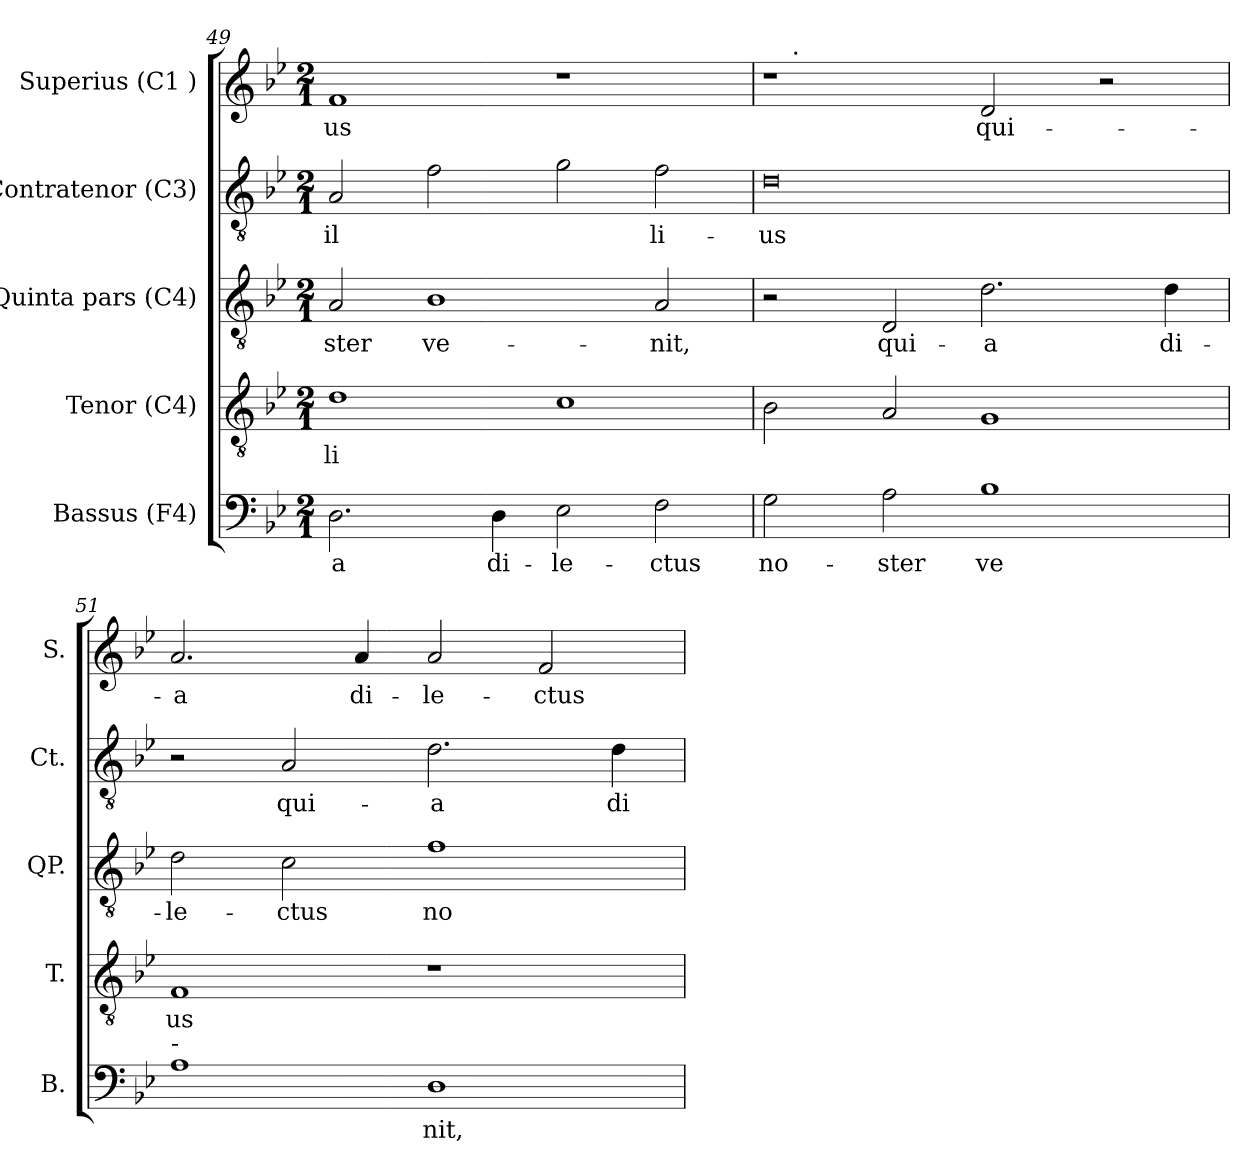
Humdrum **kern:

**kern	**text	**kern	**text	**kern	**text	**kern	**text	**kern	**text
*part5	*part5	*part4	*part4	*part3	*part3	*part2	*part2	*part1	*part1
*staff5	*staff5	*staff4	*staff4	*staff3	*staff3	*staff2	*staff2	*staff1	*staff1
*I"Bassus (F4)	*	*I"Tenor (C4)	*	*I"Quinta pars (C4)	*	*I"Contratenor (C3)	*	*I"Superius (C1 )	*
*I'B.	*	*I'T.	*	*I'QP.	*	*I'Ct.	*	*I'S.	*
*clefF4	*	*clefGv2	*	*clefGv2	*	*clefGv2	*	*clefG2	*
*k[b-e-]	*	*k[b-e-]	*	*k[b-e-]	*	*k[b-e-]	*	*k[b-e-]	*
*B-:	*	*B-:	*	*B-:	*	*B-:	*	*B-:	*
*M2/1	*	*M2/1	*	*M2/1	*	*M2/1	*	*M2/1	*
=49	=49	=49	=49	=49	=49	=49	=49	=49	=49
!	!LO:LY:b:cj	!	!LO:LY:b:cj	!	!LO:LY:b:cj	!	!LO:LY:b:cj	!	!LO:LY:b:cj
2.D\	-a	1d	-li-	2A/	-ster	2A/	il-	1f	-us
!	!	!	!	!	!LO:LY:b:cj	!	!LO:LY:b:cj	!	!
.	.	.	.	1B-	ve-	2f\	--	.	.
!	!LO:LY:b:cj	!	!	!	!	!	!	!	!
4D\	di-	.	.	.	.	.	.	.	.
!	!LO:LY:b:cj	!	!LO:LY:b:cj	!	!	!	!LO:LY:b:cj	!	!
2E-\	-le-	1c	--	.	.	2g\	--	1r	.
!	!LO:LY:b:cj	!	!	!	!LO:LY:b:cj	!	!LO:LY:b:cj	!	!
2F\	-ctus	.	.	2A/	-nit,	2f\	-li-	.	.
=50	=50	=50	=50	=50	=50	=50	=50	=50	=50
!	!LO:LY:b:cj	!	!LO:LY:b:cj	!	!	!	!LO:LY:b:cj	!	!
*	*	*	*	*	*	*	*	*^	*
2G\	no-	2B-\	--	2r	.	0d	-us	1r	16ryy	.
!	!	!	!	!	!	!	!	!	!LO:TX:a:t=.	!
.	.	.	.	.	.	.	.	.	1ryy	.
!	!LO:LY:b:cj	!	!LO:LY:b:cj	!	!LO:LY:b:cj	!	!	!	!	!
2A\	-ster	2A/	--	2D/	qui-	.	.	.	.	.
!	!LO:LY:b:cj	!	!LO:LY:b:cj	!	!LO:LY:b:cj	!	!	!	!	!LO:LY:b:cj
1B-	ve-	1G	--	2.d\	-a	.	.	2d/	.	qui-
.	.	.	.	.	.	.	.	.	2...ryy	.
.	.	.	.	.	.	.	.	2r	.	.
!	!	!	!	!	!LO:LY:b:cj	!	!	!	!	!
.	.	.	.	4d\	di-	.	.	.	.	.
!!LO:PB:g=z
=51	=51	=51	=51	=51	=51	=51	=51	=51	=51	=51
!LO:TX:a:t=-	!	!	!	!	!	!	!	!	!	!
!	!LO:LY:b:cj	!	!LO:LY:b:cj	!	!LO:LY:b:cj	!	!	!	!	!LO:LY:b:cj
*	*	*	*	*	*	*	*	*v	*v	*
1A	--	1F	-us	2d\	-le-	2r	.	2.a/	-a
!	!	!	!	!	!LO:LY:b:cj	!	!LO:LY:b:cj	!	!
.	.	.	.	2c\	-ctus	2A/	qui-	.	.
!	!	!	!	!	!	!	!	!	!LO:LY:b:cj
.	.	.	.	.	.	.	.	4a/	di-
!	!LO:LY:b:cj	!	!	!	!LO:LY:b:cj	!	!LO:LY:b:cj	!	!LO:LY:b:cj
1D	-nit,	1r	.	1f	no-	2.d\	-a	2a/	-le-
!	!	!	!	!	!	!	!	!	!LO:LY:b:cj
.	.	.	.	.	.	.	.	2f/	-ctus
!	!	!	!	!	!	!	!LO:LY:b:cj	!	!
.	.	.	.	.	.	4d\	di-	.	.
=	=	=	=	=	=	=	=	=	=
*-	*-	*-	*-	*-	*-	*-	*-	*-	*-
